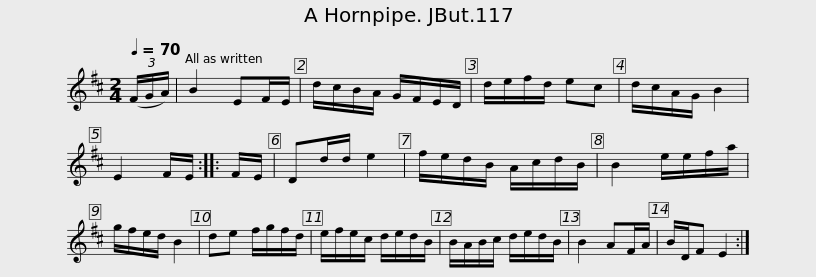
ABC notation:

X:1
L:1/8
Q:1/4=70
M:2/4
I:linebreak $
K:D
V:1 treble
V:1
 (3(F/G/A/) | B2 EF/E/ | d/c/B/A/ G/F/E/D/ | d/e/f/d/ ec | d/c/A/G/ B2 | %5
 E2 F/E/ :: F/E/ | Dd/d/ e2 | f/e/d/B/ A/c/d/B/ |$ B2 e/e/f/a/ | %10
 g/f/e/d/ B2 | de f/g/f/d/ | e/f/e/c/ d/e/d/B/ | B/A/B/c/ d/e/d/B/ | B2 AF/A/ | %15
 B/D/F E2 :| %16
